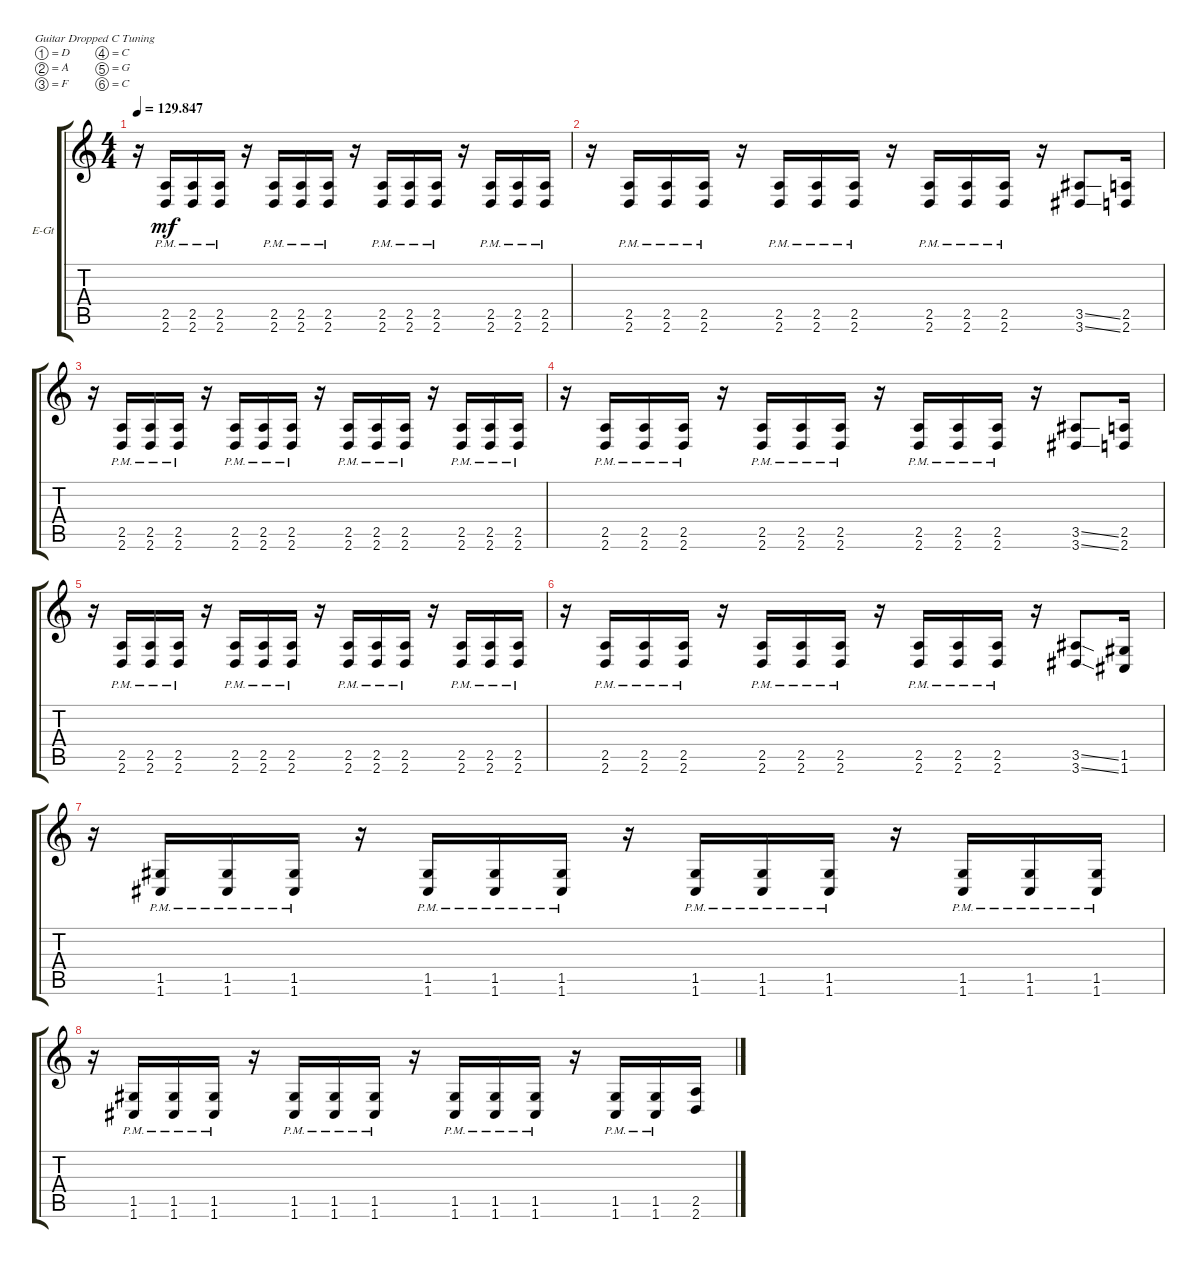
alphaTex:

\defaultSystemsLayout 4
\bracketExtendMode groupsimilarinstruments
\firstSystemTrackNameOrientation horizontal
\otherSystemsTrackNameOrientation horizontal
\track ("Electric Guitar" "E-Gt") {instrument overdrivenguitar}
\staff {score tabs}
\tuning (D4 A3 F3 C3 G2 C2)
\ts (4 4)
\tempo
129.847
\accidentals auto
\clef g2
\ottava regular
\simile none
\ks c
r.16{dy mf} (2.6{pm} 2.5{pm}).16 (2.6{pm} 2.5{pm}).16 (2.5{pm} 2.6{pm}).16 r.16 (2.6{pm} 2.5{pm}).16 (2.6{pm} 2.5{pm}).16 (2.5{pm} 2.6{pm}).16 r.16 (2.6{pm} 2.5{pm}).16 (2.6{pm} 2.5{pm}).16 (2.5{pm} 2.6{pm}).16 r.16 (2.6{pm} 2.5{pm}).16 (2.6{pm} 2.5{pm}).16 (2.5{pm} 2.6{pm}).16 |
r.16 (2.6{pm} 2.5{pm}).16 (2.6{pm} 2.5{pm}).16 (2.5{pm} 2.6{pm}).16 r.16 (2.6{pm} 2.5{pm}).16 (2.6{pm} 2.5{pm}).16 (2.5{pm} 2.6{pm}).16 r.16 (2.6{pm} 2.5{pm}).16 (2.6{pm} 2.5{pm}).16 (2.5{pm} 2.6{pm}).16 r.16 (3.6{ss} 3.5{ss}).8 (2.5 2.6).16 |
r.16 (2.6{pm} 2.5{pm}).16 (2.6{pm} 2.5{pm}).16 (2.5{pm} 2.6{pm}).16 r.16 (2.6{pm} 2.5{pm}).16 (2.6{pm} 2.5{pm}).16 (2.5{pm} 2.6{pm}).16 r.16 (2.6{pm} 2.5{pm}).16 (2.6{pm} 2.5{pm}).16 (2.5{pm} 2.6{pm}).16 r.16 (2.6{pm} 2.5{pm}).16 (2.6{pm} 2.5{pm}).16 (2.5{pm} 2.6{pm}).16 |
r.16 (2.6{pm} 2.5{pm}).16 (2.6{pm} 2.5{pm}).16 (2.5{pm} 2.6{pm}).16 r.16 (2.6{pm} 2.5{pm}).16 (2.6{pm} 2.5{pm}).16 (2.5{pm} 2.6{pm}).16 r.16 (2.6{pm} 2.5{pm}).16 (2.6{pm} 2.5{pm}).16 (2.5{pm} 2.6{pm}).16 r.16 (3.6{ss} 3.5{ss}).8 (2.5 2.6).16 |
r.16 (2.6{pm} 2.5{pm}).16 (2.6{pm} 2.5{pm}).16 (2.5{pm} 2.6{pm}).16 r.16 (2.6{pm} 2.5{pm}).16 (2.6{pm} 2.5{pm}).16 (2.5{pm} 2.6{pm}).16 r.16 (2.6{pm} 2.5{pm}).16 (2.6{pm} 2.5{pm}).16 (2.5{pm} 2.6{pm}).16 r.16 (2.6{pm} 2.5{pm}).16 (2.6{pm} 2.5{pm}).16 (2.5{pm} 2.6{pm}).16 |
r.16 (2.6{pm} 2.5{pm}).16 (2.6{pm} 2.5{pm}).16 (2.5{pm} 2.6{pm}).16 r.16 (2.6{pm} 2.5{pm}).16 (2.6{pm} 2.5{pm}).16 (2.5{pm} 2.6{pm}).16 r.16 (2.6{pm} 2.5{pm}).16 (2.6{pm} 2.5{pm}).16 (2.5{pm} 2.6{pm}).16 r.16 (3.6{ss} 3.5{ss}).8 (1.5 1.6).16 |
r.16 (1.6{pm} 1.5{pm}).16 (1.6{pm} 1.5{pm}).16 (1.5{pm} 1.6{pm}).16 r.16 (1.6{pm} 1.5{pm}).16 (1.6{pm} 1.5{pm}).16 (1.5{pm} 1.6{pm}).16 r.16 (1.6{pm} 1.5{pm}).16 (1.6{pm} 1.5{pm}).16 (1.5{pm} 1.6{pm}).16 r.16 (1.6{pm} 1.5{pm}).16 (1.6{pm} 1.5{pm}).16 (1.5{pm} 1.6{pm}).16 |
r.16 (1.6{pm} 1.5{pm}).16 (1.6{pm} 1.5{pm}).16 (1.5{pm} 1.6{pm}).16 r.16 (1.6{pm} 1.5{pm}).16 (1.6{pm} 1.5{pm}).16 (1.5{pm} 1.6{pm}).16 r.16 (1.6{pm} 1.5{pm}).16 (1.6{pm} 1.5{pm}).16 (1.5{pm} 1.6{pm}).16 r.16 (1.6{pm} 1.5{pm}).16 (1.6{pm} 1.5{pm}).16 (2.5 2.6).16
